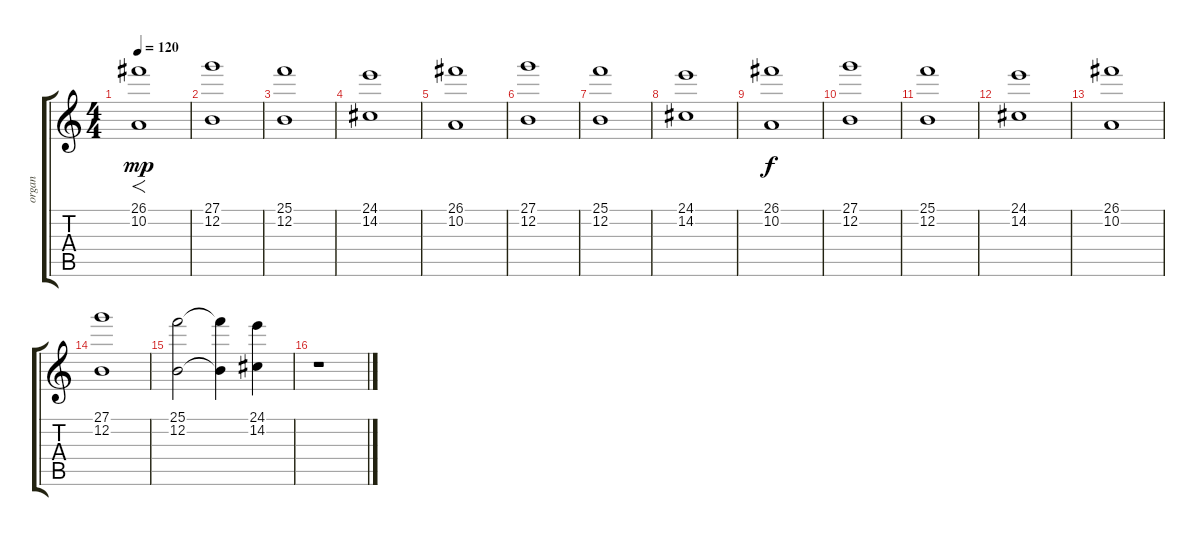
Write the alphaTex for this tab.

\track ("organ" "organ") {instrument rockorgan}
\staff {score tabs}
\tuning (E4 B3 G3 D3 A2 E2) {hide}
\ts (4 4)
\tempo 120
\clef g2
\ks c
(26.1 10.2).1{f dy mp} |
(27.1 12.2).1 |
(25.1 12.2).1 |
(24.1 14.2).1 |
(26.1 10.2).1 |
(27.1 12.2).1 |
(25.1 12.2).1 |
(24.1 14.2).1 |
(26.1 10.2).1{dy f} |
(27.1 12.2).1 |
(25.1 12.2).1 |
(24.1 14.2).1 |
(26.1 10.2).1 |
(27.1 12.2).1 |
(25.1 12.2).2 (25.1{t} 12.2{t}).4 (24.1 14.2).4 |
r.1
